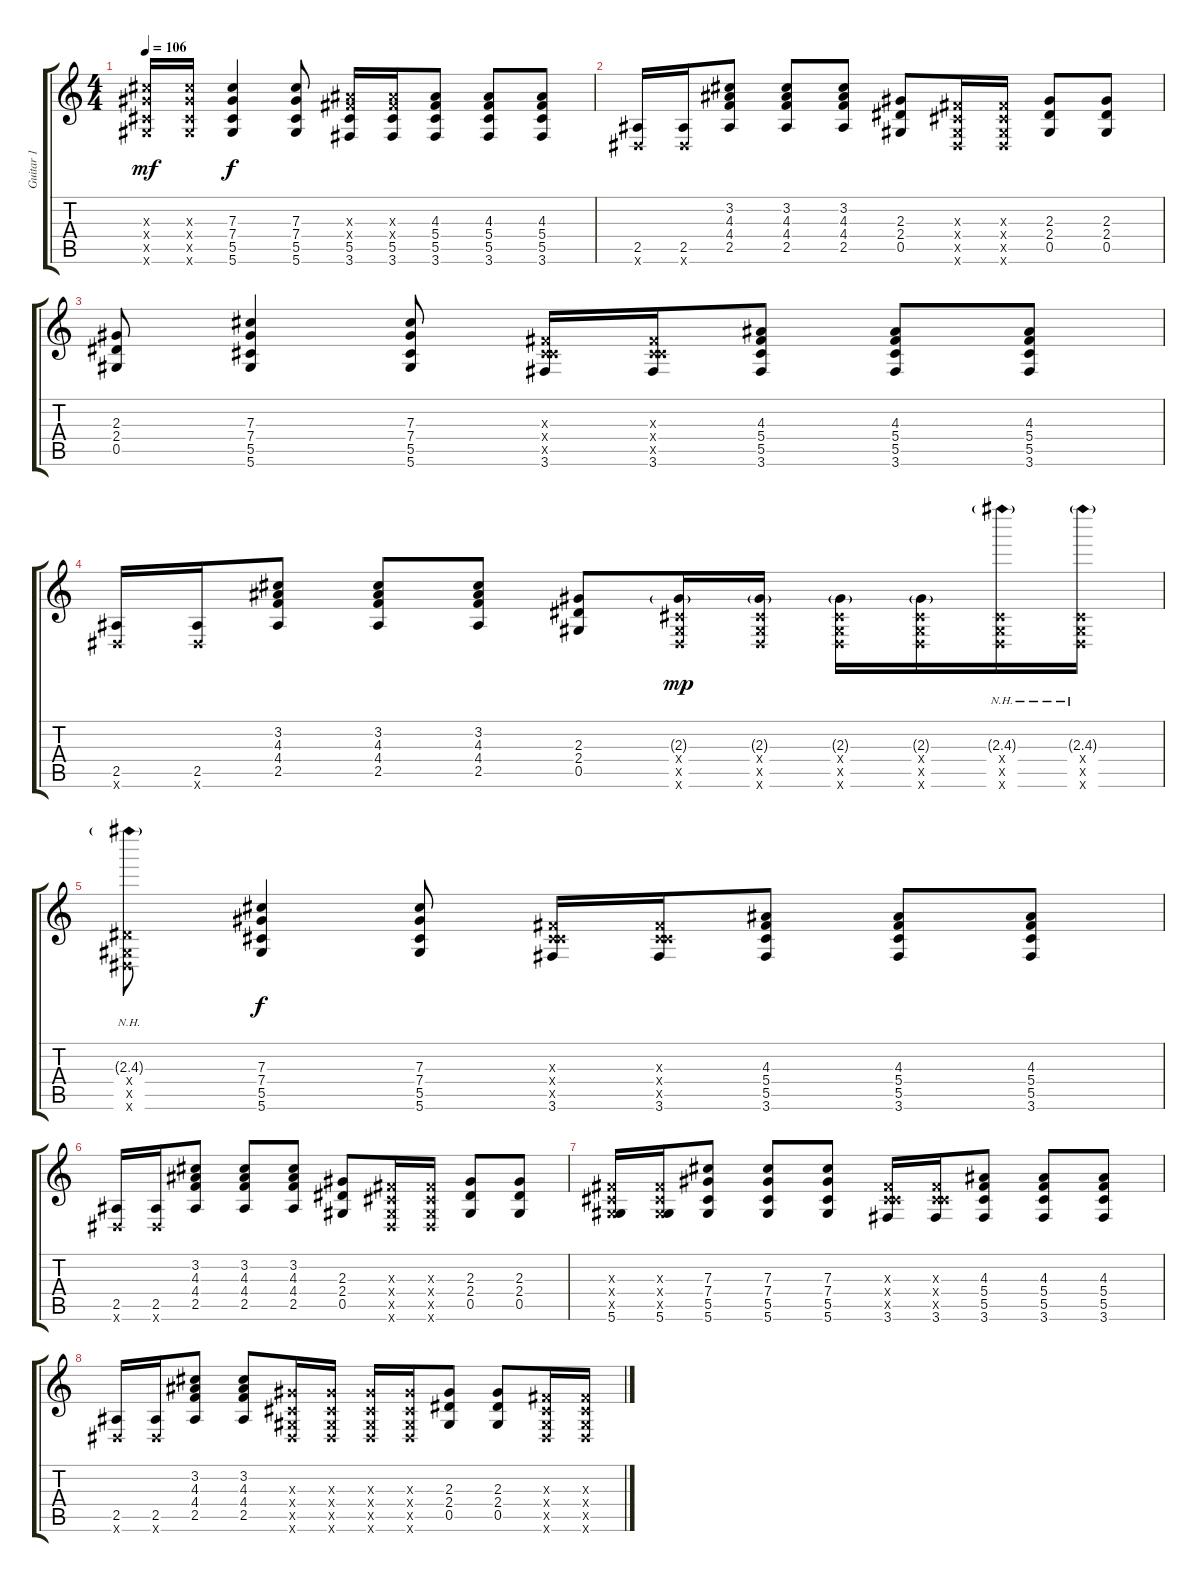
\track ("Guitar 1" "Guitar 1") {instrument electricguitarmuted}
\staff {score tabs}
\tuning (Eb4 Bb3 Gb3 Db3 Ab2 Eb2) {hide}
\ts (4 4)
\tempo 106
\clef g2
\ks c
(7.3{x} 7.4{x} 5.5{x} 5.6{x}).16{dy mf instrument overdrivenguitar} (7.3{x} 7.4{x} 5.5{x} 5.6{x}).16 (7.3 7.4 5.5 5.6).4{dy f} (7.3 7.4 5.5 5.6).8 (4.3{x} 5.4{x} 5.5 3.6).16 (4.3{x} 5.4{x} 5.5 3.6).16 (4.3 5.4 5.5 3.6).8 (4.3 5.4 5.5 3.6).8 (4.3 5.4 5.5 3.6).8 |
(2.5 0.6{x}).16 (2.5 0.6{x}).16 (3.2 4.3 4.4 2.5).8 (3.2 4.3 4.4 2.5).8 (3.2 4.3 4.4 2.5).8 (2.3 2.4 0.5).8 (0.3{x} 0.4{x} 0.5{x} 0.6{x}).16 (0.3{x} 0.4{x} 0.5{x} 0.6{x}).16 (2.3 2.4 0.5).8 (2.3 2.4 0.5).8 |
(2.3 2.4 0.5).8{instrument overdrivenguitar} (7.3 7.4 5.5 5.6).4 (7.3 7.4 5.5 5.6).8 (0.3{x} 0.4{x} 5.5{x} 3.6).16 (0.3{x} 0.4{x} 5.5{x} 3.6).16 (4.3 5.4 5.5 3.6).8 (4.3 5.4 5.5 3.6).8 (4.3 5.4 5.5 3.6).8 |
(2.5 0.6{x}).16{instrument distortionguitar} (2.5 0.6{x}).16 (3.2 4.3 4.4 2.5).8 (3.2 4.3 4.4 2.5).8 (3.2 4.3 4.4 2.5).8 (2.3 2.4 0.5).8 (2.3{g} 0.4{x} 0.5{x} 0.6{x}).16{dy mp} (2.3{g} 0.4{x} 0.5{x} 0.6{x}).16 (2.3{g} 0.4{x} 0.5{x} 0.6{x}).16 (2.3{g} 0.4{x} 0.5{x} 0.6{x}).16 (2.3{nh g} 0.4{x} 0.5{x} 0.6{x}).16 (2.3{nh g} 0.4{x} 0.5{x} 0.6{x}).16 |
(2.3{nh g} 2.4{x} 0.5{x} 0.6{x}).8 (7.3 7.4 5.5 5.6).4{dy f instrument overdrivenguitar} (7.3 7.4 5.5 5.6).8 (0.3{x} 0.4{x} 5.5{x} 3.6).16 (0.3{x} 0.4{x} 5.5{x} 3.6).16 (4.3 5.4 5.5 3.6).8 (4.3 5.4 5.5 3.6).8 (4.3 5.4 5.5 3.6).8 |
(2.5 0.6{x}).16 (2.5 0.6{x}).16 (3.2 4.3 4.4 2.5).8 (3.2 4.3 4.4 2.5).8 (3.2 4.3 4.4 2.5).8 (2.3 2.4 0.5).8 (0.3{x} 0.4{x} 0.5{x} 0.6{x}).16 (0.3{x} 0.4{x} 0.5{x} 0.6{x}).16 (2.3 2.4 0.5).8 (2.3 2.4 0.5).8 |
(0.3{x} 0.4{x} 0.5{x} 5.6).16{instrument overdrivenguitar} (0.3{x} 0.4{x} 0.5{x} 5.6).16 (7.3 7.4 5.5 5.6).8 (7.3 7.4 5.5 5.6).8 (7.3 7.4 5.5 5.6).8 (0.3{x} 0.4{x} 5.5{x} 3.6).16 (0.3{x} 0.4{x} 5.5{x} 3.6).16 (4.3 5.4 5.5 3.6).8 (4.3 5.4 5.5 3.6).8 (4.3 5.4 5.5 3.6).8 |
(2.5 0.6{x}).16{instrument overdrivenguitar} (2.5 0.6{x}).16 (3.2 4.3 4.4 2.5).8 (3.2 4.3 4.4 2.5).8 (2.3{x} 0.4{x} 0.5{x} 0.6{x}).16 (2.3{x} 0.4{x} 0.5{x} 0.6{x}).16 (2.3{x} 0.4{x} 0.5{x} 0.6{x}).16 (2.3{x} 0.4{x} 0.5{x} 0.6{x}).16 (2.3 2.4 0.5).8 (2.3 2.4 0.5).8 (0.3{x} 0.4{x} 0.5{x} 0.6{x}).16 (0.3{x} 0.4{x} 0.5{x} 0.6{x}).16
